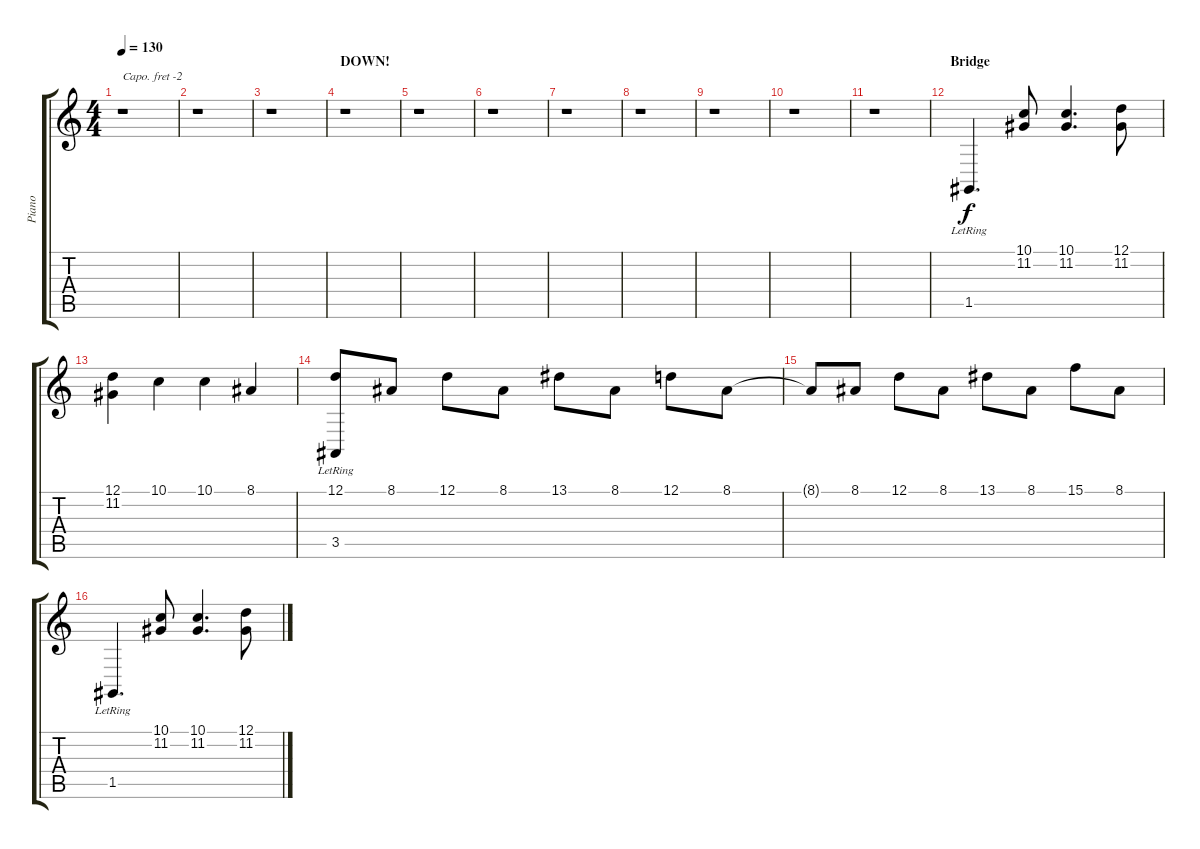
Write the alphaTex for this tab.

\track ("Piano" "Piano") {instrument acousticgrandpiano}
\staff {score tabs}
\capo -2
\tuning (E4 B3 G3 D3 A2 D2) {hide}
\ts (4 4)
\tempo 130
\clef g2
\ks c
r.1{dy f} |
r.1 |
r.1 |
\section ("" "DOWN!")
r.1 |
r.1 |
r.1 |
r.1 |
r.1 |
r.1 |
r.1 |
r.1 |
\section ("" "Bridge")
1.5{lr}.4{d} (10.1 11.2).8 (10.1 11.2).4{d} (12.1 11.2).8 |
(12.1 11.2).4 10.1.4 10.1.4 8.1.4 |
(12.1 3.5{lr}).8 8.1.8 12.1.8 8.1.8 13.1.8 8.1.8 12.1.8 8.1.8 |
8.1{t}.8 8.1.8 12.1.8 8.1.8 13.1.8 8.1.8 15.1.8 8.1.8 |
1.5{lr}.4{d} (10.1 11.2).8 (10.1 11.2).4{d} (12.1 11.2).8
